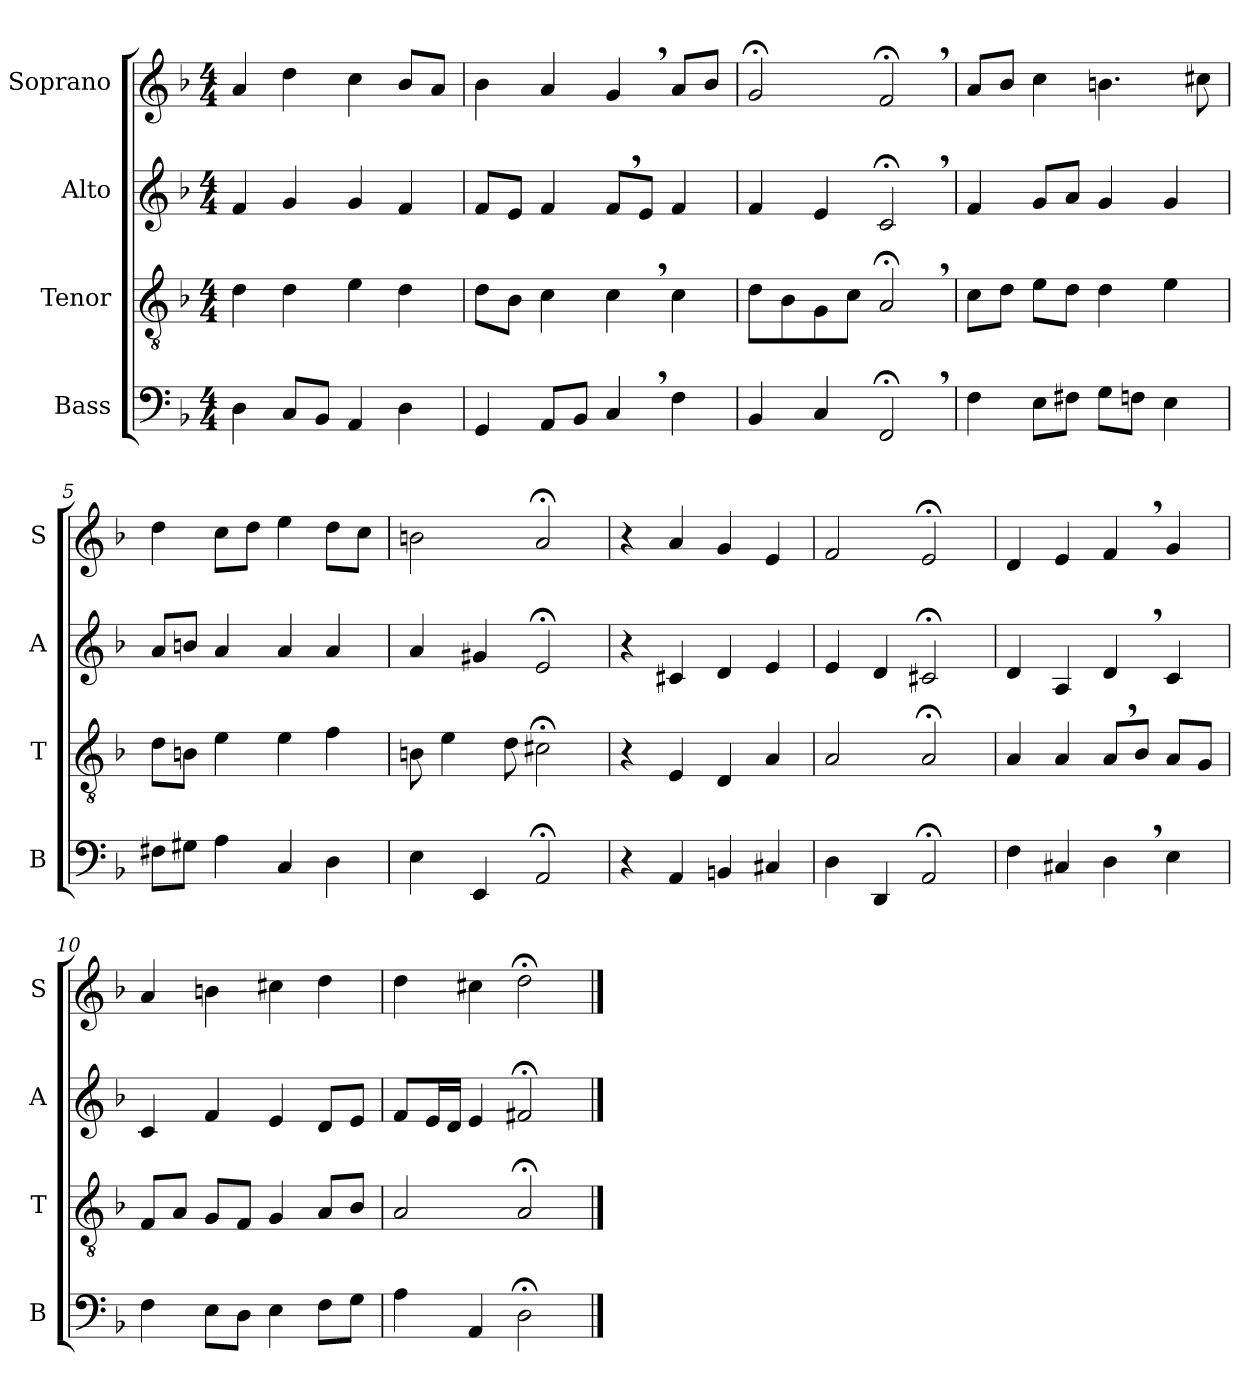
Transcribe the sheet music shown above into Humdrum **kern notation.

**kern	**kern	**kern	**kern
*part4	*part3	*part2	*part1
*staff4	*staff3	*staff2	*staff1
*I"Bass	*I"Tenor	*I"Alto	*I"Soprano
*I'B	*I'T	*I'A	*I'S
*clefF4	*clefGv2	*clefG2	*clefG2
*k[b-]	*k[b-]	*k[b-]	*k[b-]
*M4/4	*M4/4	*M4/4	*M4/4
=1	=1	=1	=1
4D\	4d\	4f/	4a/
8C/L	4d\	4g/	4dd\
8BB-/J	.	.	.
4AA/	4e\	4g/	4cc\
4D\	4d\	4f/	8b-/L
.	.	.	8a/J
=2	=2	=2	=2
4GG/	8d\L	8f/L	4b-\
.	8B-\J	8e/J	.
8AA/L	4c\	4f/	4a/
8BB-/J	.	.	.
4C,/	4c,\	8f,/L	4g,/
.	.	8e/J	.
4F\	4c\	4f/	8a/L
.	.	.	8b-/J
=3	=3	=3	=3
4BB-/	8d\L	4f/	2g;</
.	8B-\	.	.
4C/	8G\	4e/	.
.	8c\J	.	.
2FF;<,/	2A;<,/	2c;<,/	2f;<,/
=4	=4	=4	=4
4F\	8c\L	4f/	8a/L
.	8d\J	.	8b-/J
8E\L	8e\L	8g/L	4cc\
8F#X\J	8d\J	8a/J	.
8G\L	4d\	4g/	4.bn\
8Fn\J	.	.	.
4E\	4e\	4g/	.
.	.	.	8cc#X\
=5	=5	=5	=5
8F#X\L	8d\L	8a/L	4dd\
8G#X\J	8Bn\J	8bn/J	.
4A\	4e\	4a/	8cc\L
.	.	.	8dd\J
4C/	4e\	4a/	4ee\
4D\	4f\	4a/	8dd\L
.	.	.	8cc\J
=6	=6	=6	=6
4E\	8Bn\	4a/	2bn\
.	4e\	.	.
4EE/	.	4g#X/	.
.	8d\	.	.
2AA;</	2c#X;<\	2e;</	2a;</
=7	=7	=7	=7
4r	4r	4r	4r
4AA/	4E/	4c#X/	4a/
4BBn/	4D/	4d/	4g/
4C#X/	4A/	4e/	4e/
=8	=8	=8	=8
4D\	2A/	4e/	2f/
4DD/	.	4d/	.
2AA;</	2A;</	2c#X;</	2e;</
=9	=9	=9	=9
4F\	4A/	4d/	4d/
4C#X/	4A/	4A/	4e/
4D,\	8A,/L	4d,/	4f,/
.	8B-/J	.	.
4E\	8A/L	4c/	4g/
.	8G/J	.	.
=10	=10	=10	=10
4F\	8F/L	4c/	4a/
.	8A/J	.	.
8E\L	8G/L	4f/	4bn\
8D\J	8F/J	.	.
4E\	4G/	4e/	4cc#X\
8F\L	8A/L	8d/L	4dd\
8G\J	8B-/J	8e/J	.
=11	=11	=11	=11
4A\	2A/	8f/L	4dd\
.	.	16e/L	.
.	.	16d/JJ	.
4AA/	.	4e/	4cc#X\
2D;<\	2A;</	2f#X;</	2dd;<\
==	==	==	==
*-	*-	*-	*-
